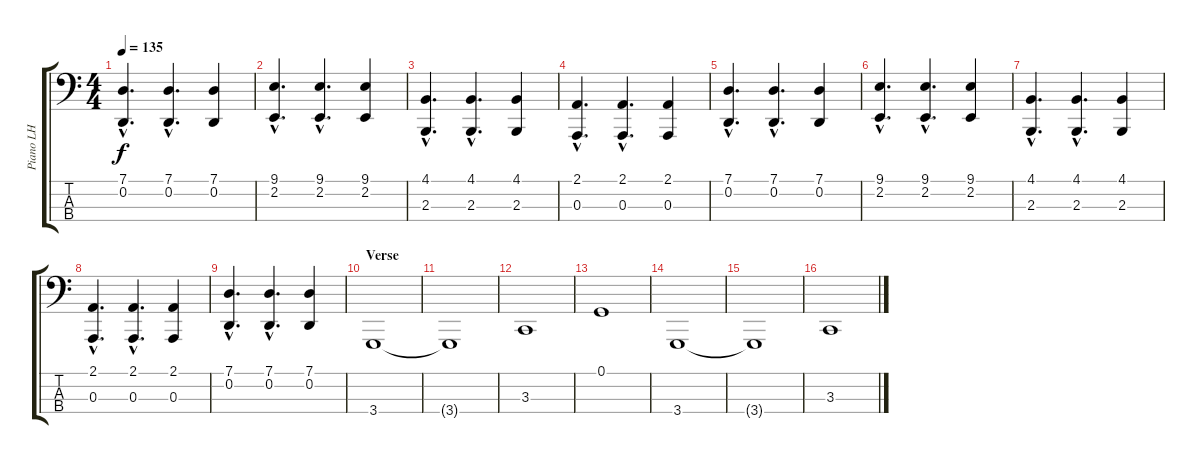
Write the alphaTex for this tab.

\track ("Piano LH" "Piano LH") {instrument acousticgrandpiano}
\staff {score tabs}
\tuning (G2 D2 A1 E1) {hide}
\ts (4 4)
\tempo 135
\clef f4
\ks c
(7.1{hac} 0.2{hac}).4{d dy f} (7.1{hac} 0.2{hac}).4{d} (7.1 0.2).4 |
(9.1{hac} 2.2{hac}).4{d} (9.1{hac} 2.2{hac}).4{d} (9.1 2.2).4 |
(4.1{hac} 2.3{hac}).4{d} (4.1{hac} 2.3{hac}).4{d} (4.1 2.3).4 |
(2.1{hac} 0.3{hac}).4{d} (2.1{hac} 0.3{hac}).4{d} (2.1 0.3).4 |
(7.1{hac} 0.2{hac}).4{d} (7.1{hac} 0.2{hac}).4{d} (7.1 0.2).4 |
(9.1{hac} 2.2{hac}).4{d} (9.1{hac} 2.2{hac}).4{d} (9.1 2.2).4 |
(4.1{hac} 2.3{hac}).4{d} (4.1{hac} 2.3{hac}).4{d} (4.1 2.3).4 |
(2.1{hac} 0.3{hac}).4{d} (2.1{hac} 0.3{hac}).4{d} (2.1 0.3).4 |
(7.1{hac} 0.2{hac}).4{d} (7.1{hac} 0.2{hac}).4{d} (7.1 0.2).4 |
\section ("" "Verse")
3.4.1 |
3.4{t}.1 |
3.3.1 |
0.1.1 |
3.4.1 |
3.4{t}.1 |
3.3.1
